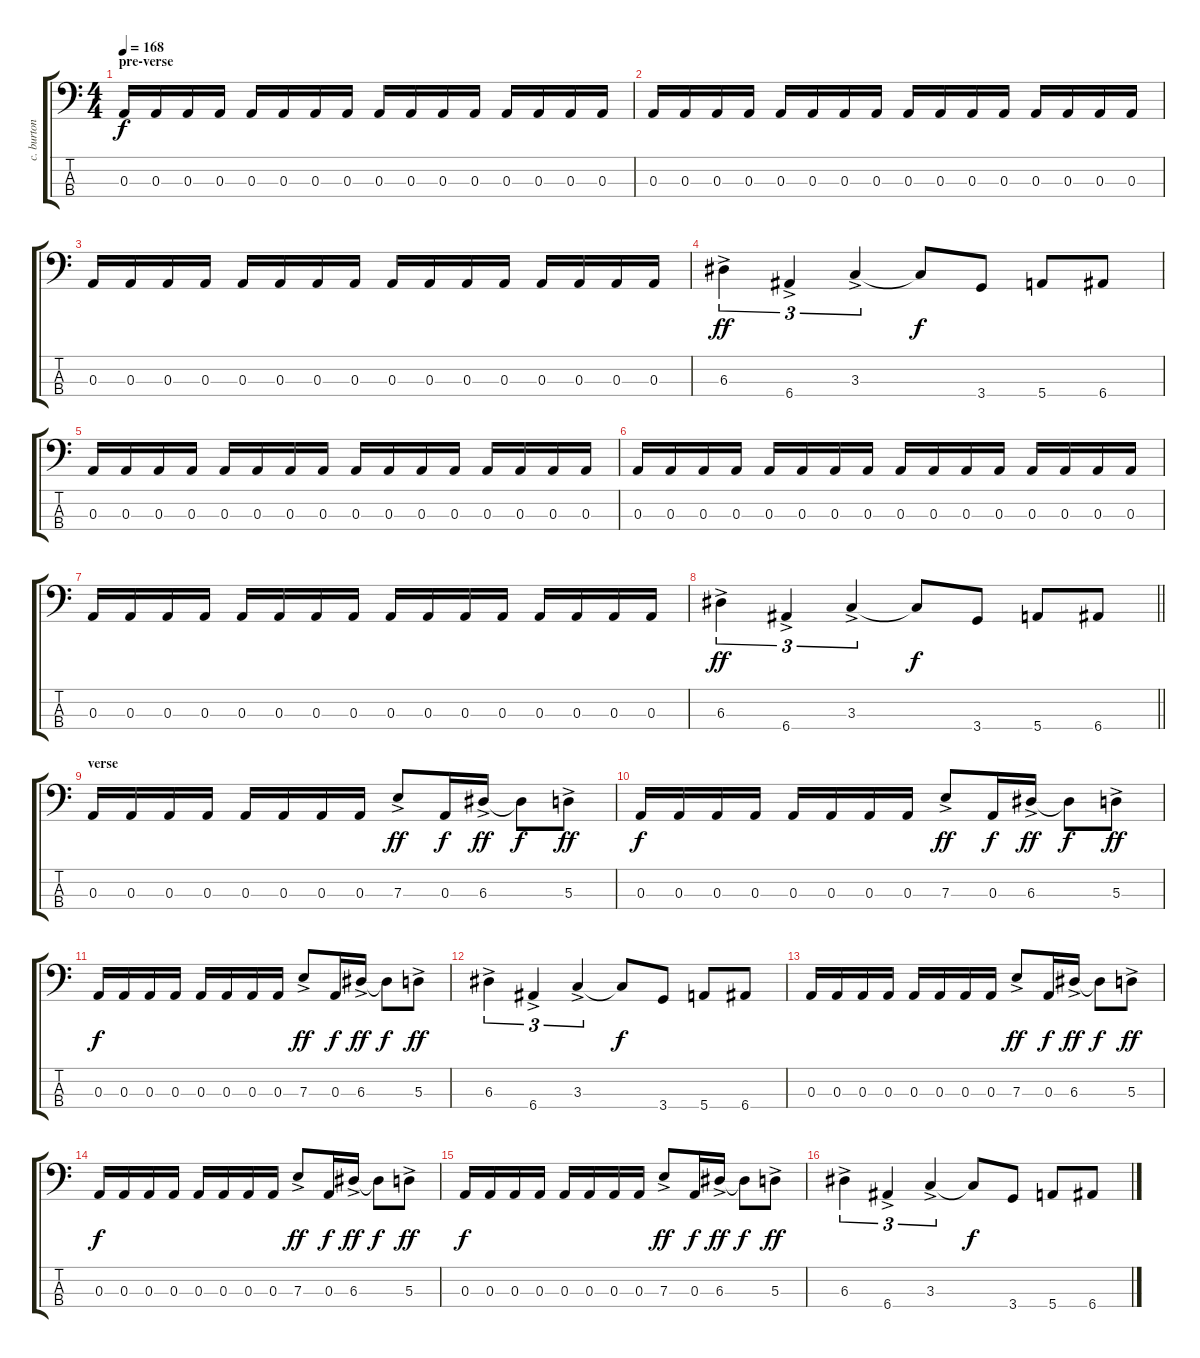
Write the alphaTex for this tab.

\track ("c. burton - bass" "c. burton ") {instrument electricbassfinger}
\staff {score tabs}
\tuning (G2 D2 A1 E1) {hide}
\ts (4 4)
\section ("" "pre-verse")
\tempo 168
\clef f4
\ks c
0.3.16{dy f} 0.3.16 0.3.16 0.3.16 0.3.16 0.3.16 0.3.16 0.3.16 0.3.16 0.3.16 0.3.16 0.3.16 0.3.16 0.3.16 0.3.16 0.3.16 |
0.3.16 0.3.16 0.3.16 0.3.16 0.3.16 0.3.16 0.3.16 0.3.16 0.3.16 0.3.16 0.3.16 0.3.16 0.3.16 0.3.16 0.3.16 0.3.16 |
0.3.16 0.3.16 0.3.16 0.3.16 0.3.16 0.3.16 0.3.16 0.3.16 0.3.16 0.3.16 0.3.16 0.3.16 0.3.16 0.3.16 0.3.16 0.3.16 |
6.3{ac}.4{tu (3 2) dy ff} 6.4{ac}.4{tu (3 2)} 3.3{ac}.4{tu (3 2)} 3.3{t}.8{dy f} 3.4.8 5.4.8 6.4.8 |
0.3.16 0.3.16 0.3.16 0.3.16 0.3.16 0.3.16 0.3.16 0.3.16 0.3.16 0.3.16 0.3.16 0.3.16 0.3.16 0.3.16 0.3.16 0.3.16 |
0.3.16 0.3.16 0.3.16 0.3.16 0.3.16 0.3.16 0.3.16 0.3.16 0.3.16 0.3.16 0.3.16 0.3.16 0.3.16 0.3.16 0.3.16 0.3.16 |
0.3.16 0.3.16 0.3.16 0.3.16 0.3.16 0.3.16 0.3.16 0.3.16 0.3.16 0.3.16 0.3.16 0.3.16 0.3.16 0.3.16 0.3.16 0.3.16 |
\barLineRight lightlight
6.3{ac}.4{tu (3 2) dy ff} 6.4{ac}.4{tu (3 2)} 3.3{ac}.4{tu (3 2)} 3.3{t}.8{dy f} 3.4.8 5.4.8 6.4.8 |
\section ("" "verse")
0.3.16 0.3.16 0.3.16 0.3.16 0.3.16 0.3.16 0.3.16 0.3.16 7.3{ac}.8{dy ff} 0.3.16{dy f} 6.3{ac}.16{dy ff} 6.3{t}.8{dy f} 5.3{ac}.8{dy ff} |
0.3.16{dy f} 0.3.16 0.3.16 0.3.16 0.3.16 0.3.16 0.3.16 0.3.16 7.3{ac}.8{dy ff} 0.3.16{dy f} 6.3{ac}.16{dy ff} 6.3{t}.8{dy f} 5.3{ac}.8{dy ff} |
0.3.16{dy f} 0.3.16 0.3.16 0.3.16 0.3.16 0.3.16 0.3.16 0.3.16 7.3{ac}.8{dy ff} 0.3.16{dy f} 6.3{ac}.16{dy ff} 6.3{t}.8{dy f} 5.3{ac}.8{dy ff} |
6.3{ac}.4{tu (3 2)} 6.4{ac}.4{tu (3 2)} 3.3{ac}.4{tu (3 2)} 3.3{t}.8{dy f} 3.4.8 5.4.8 6.4.8 |
0.3.16 0.3.16 0.3.16 0.3.16 0.3.16 0.3.16 0.3.16 0.3.16 7.3{ac}.8{dy ff} 0.3.16{dy f} 6.3{ac}.16{dy ff} 6.3{t}.8{dy f} 5.3{ac}.8{dy ff} |
0.3.16{dy f} 0.3.16 0.3.16 0.3.16 0.3.16 0.3.16 0.3.16 0.3.16 7.3{ac}.8{dy ff} 0.3.16{dy f} 6.3{ac}.16{dy ff} 6.3{t}.8{dy f} 5.3{ac}.8{dy ff} |
0.3.16{dy f} 0.3.16 0.3.16 0.3.16 0.3.16 0.3.16 0.3.16 0.3.16 7.3{ac}.8{dy ff} 0.3.16{dy f} 6.3{ac}.16{dy ff} 6.3{t}.8{dy f} 5.3{ac}.8{dy ff} |
6.3{ac}.4{tu (3 2)} 6.4{ac}.4{tu (3 2)} 3.3{ac}.4{tu (3 2)} 3.3{t}.8{dy f} 3.4.8 5.4.8 6.4.8
